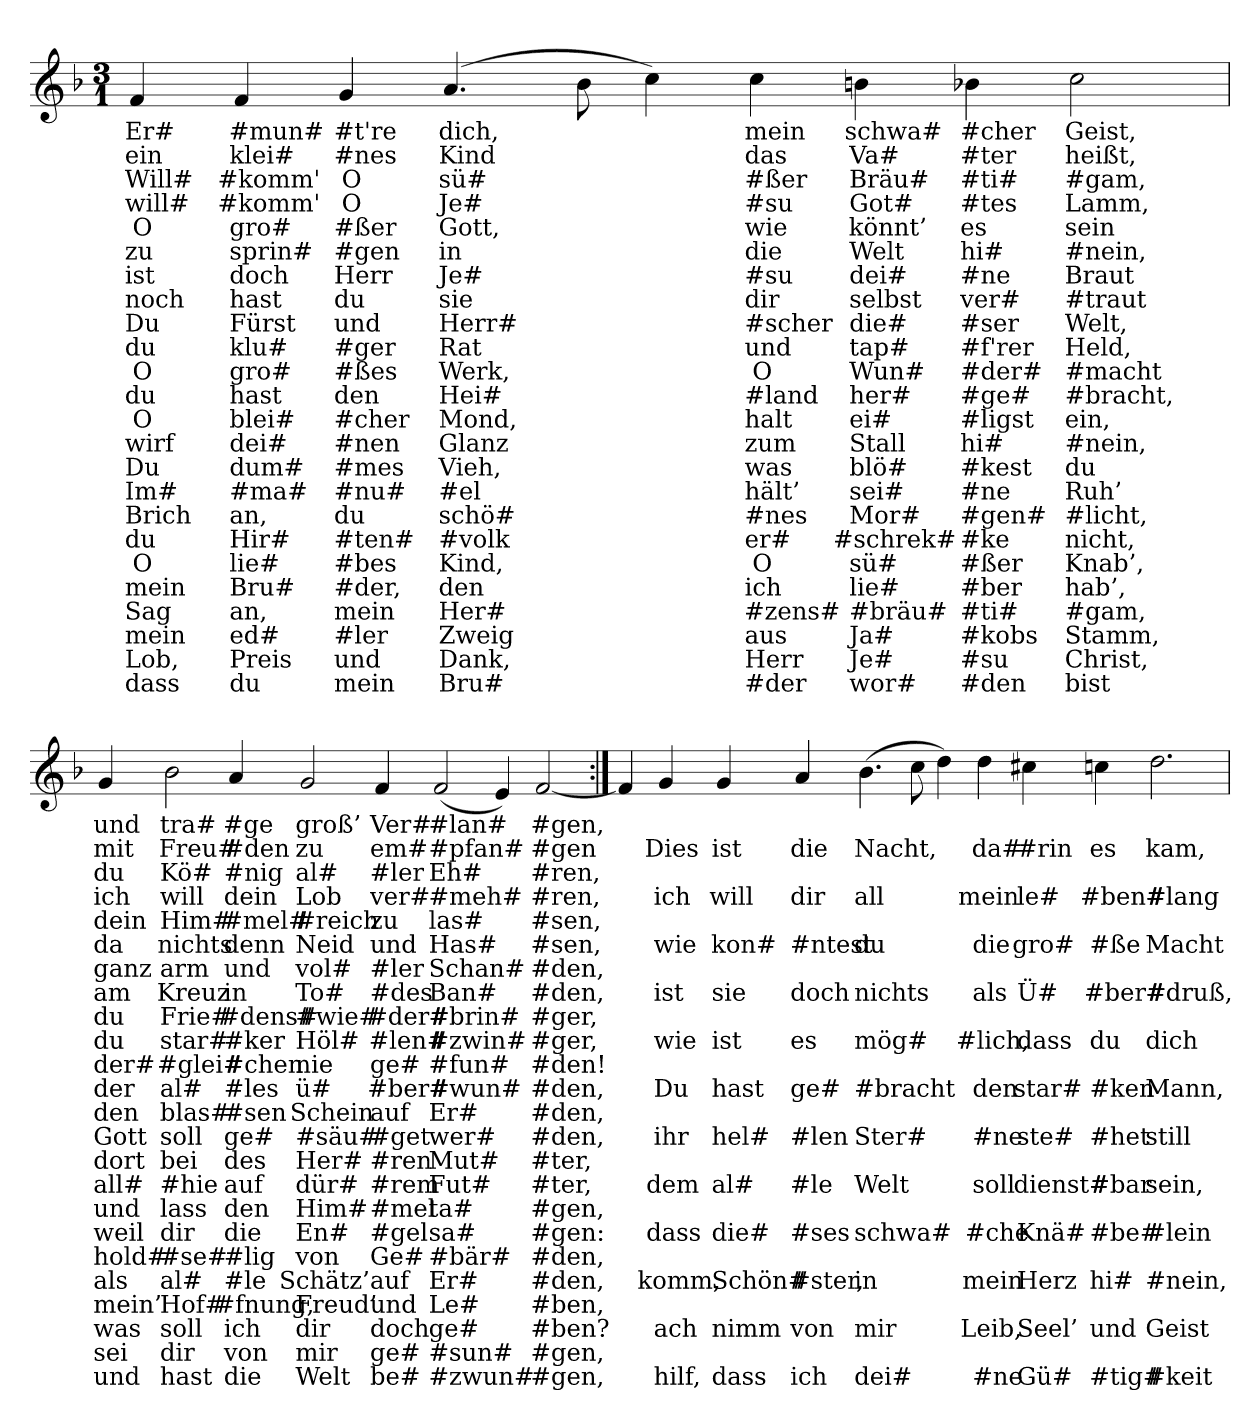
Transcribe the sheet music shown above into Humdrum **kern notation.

**kern	**text	**text	**text	**text	**text	**text	**text	**text	**text	**text	**text	**text	**text	**text	**text	**text	**text	**text	**text	**text	**text	**text	**text	**text
*part1	*part1	*part1	*part1	*part1	*part1	*part1	*part1	*part1	*part1	*part1	*part1	*part1	*part1	*part1	*part1	*part1	*part1	*part1	*part1	*part1	*part1	*part1	*part1	*part1
*staff1	*staff1	*staff1	*staff1	*staff1	*staff1	*staff1	*staff1	*staff1	*staff1	*staff1	*staff1	*staff1	*staff1	*staff1	*staff1	*staff1	*staff1	*staff1	*staff1	*staff1	*staff1	*staff1	*staff1	*staff1
*clefG2	*	*	*	*	*	*	*	*	*	*	*	*	*	*	*	*	*	*	*	*	*	*	*	*
*k[b-]	*	*	*	*	*	*	*	*	*	*	*	*	*	*	*	*	*	*	*	*	*	*	*	*
*M3/1	*	*	*	*	*	*	*	*	*	*	*	*	*	*	*	*	*	*	*	*	*	*	*	*
=	=	=	=	=	=	=	=	=	=	=	=	=	=	=	=	=	=	=	=	=	=	=	=	=
4f	Er#	ein	Will#	will#	O	zu	ist	noch	Du	du	O	du	O	wirf	Du	Im#	Brich	du	O	mein	Sag	mein	Lob,	dass
4f	#mun#	klei#	#komm'	#komm'	gro#	sprin#	doch	hast	Fürst	klu#	gro#	hast	blei#	dei#	dum#	#ma#	an,	Hir#	lie#	Bru#	an,	ed#	Preis	du
4g	#t're	#nes	O	O	#ßer	#gen	Herr	du	und	#ger	#ßes	den	#cher	#nen	#mes	#nu#	du	#ten#	#bes	#der,	mein	#ler	und	mein
(4.a	dich,	Kind	sü#	Je#	Gott,	in	Je#	sie	Herr#	Rat	Werk,	Hei#	Mond,	Glanz	Vieh,	#el	schö#	#volk	Kind,	den	Her#	Zweig	Dank,	Bru#
8b-	.	.	.	.	.	.	.	.	.	.	.	.	.	.	.	.	.	.	.	.	.	.	.	.
4cc)	.	.	.	.	.	.	.	.	.	.	.	.	.	.	.	.	.	.	.	.	.	.	.	.
4cc	mein	das	#ßer	#su	wie	die	#su	dir	#scher	und	O	#land	halt	zum	was	hält’	#nes	er#	O	ich	#zens#	aus	Herr	#der
4bn	schwa#	Va#	Bräu#	Got#	könnt’	Welt	dei#	selbst	die#	tap#	Wun#	her#	ei#	Stall	blö#	sei#	Mor#	#schrek#	sü#	lie#	#bräu#	Ja#	Je#	wor#
4b-X	#cher	#ter	#ti#	#tes	es	hi#	#ne	ver#	#ser	#f'rer	#der#	#ge#	#ligst	hi#	#kest	#ne	#gen#	#ke	#ßer	#ber	#ti#	#kobs	#su	#den
2cc	Geist,	heißt,	#gam,	Lamm,	sein	#nein,	Braut	#traut	Welt,	Held,	#macht	#bracht,	ein,	#nein,	du	Ruh’	#licht,	nicht,	Knab’,	hab’,	#gam,	Stamm,	Christ,	bist
=	=	=	=	=	=	=	=	=	=	=	=	=	=	=	=	=	=	=	=	=	=	=	=	=
4g	und	mit	du	ich	dein	da	ganz	am	du	du	der#	der	den	Gott	dort	all#	und	weil	hold#	als	mein’	was	sei	und
2b-	tra#	Freu#	Kö#	will	Him#	nichts	arm	Kreuz	Frie#	star#	#glei#	al#	blas#	soll	bei	#hie	lass	dir	#se#	al#	Hof#	soll	dir	hast
4a	#ge	#den	#nig	dein	#mel#	denn	und	in	#dens#	#ker	#chen	#les	#sen	ge#	des	auf	den	die	#lig	#le	#fnung,	ich	von	die
2g	groß’	zu	al#	Lob	#reich	Neid	vol#	To#	#wie#	Höl#	nie	ü#	Schein	#säu#	Her#	dür#	Him#	En#	von	Schätz’	Freud’	dir	mir	Welt
4f	Ver#	em#	#ler	ver#	zu	und	#ler	#des	#der#	#len#	ge#	#ber#	auf	#get	#ren	#rem	#mel	#gel	Ge#	auf	und	doch	ge#	be#
(2f	#lan#	#pfan#	Eh#	#meh#	las#	Has#	Schan#	Ban#	#brin#	#zwin#	#fun#	#wun#	Er#	wer#	Mut#	Fut#	ta#	sa#	#bär#	Er#	Le#	ge#	#sun#	#zwun#
4e)	.	.	.	.	.	.	.	.	.	.	.	.	.	.	.	.	.	.	.	.	.	.	.	.
[2f	#gen,	#gen	#ren,	#ren,	#sen,	#sen,	#den,	#den,	#ger,	#ger,	#den!	#den,	#den,	#den,	#ter,	#ter,	#gen,	#gen:	#den,	#den,	#ben,	#ben?	#gen,	#gen,
=:|!	=:|!	=:|!	=:|!	=:|!	=:|!	=:|!	=:|!	=:|!	=:|!	=:|!	=:|!	=:|!	=:|!	=:|!	=:|!	=:|!	=:|!	=:|!	=:|!	=:|!	=:|!	=:|!	=:|!	=:|!
4f]	.	.	.	.	.	.	.	.	.	.	.	.	.	.	.	.	.	.	.	.	.	.	.	.
4g	.	Dies	.	ich	.	wie	.	ist	.	wie	.	Du	.	ihr	.	dem	.	dass	.	komm,	.	ach	.	hilf,
4g	.	ist	.	will	.	kon#	.	sie	.	ist	.	hast	.	hel#	.	al#	.	die#	.	Schön#	.	nimm	.	dass
4a	.	die	.	dir	.	#ntest	.	doch	.	es	.	ge#	.	#len	.	#le	.	#ses	.	#ster,	.	von	.	ich
(4.b-	.	Nacht,	.	all	.	du	.	nichts	.	mög#	.	#bracht	.	Ster#	.	Welt	.	schwa#	.	in	.	mir	.	dei#
8cc	.	.	.	.	.	.	.	.	.	.	.	.	.	.	.	.	.	.	.	.	.	.	.	.
4dd)	.	.	.	.	.	.	.	.	.	.	.	.	.	.	.	.	.	.	.	.	.	.	.	.
4dd	.	da#	.	mein	.	die	.	als	.	#lich,	.	den	.	#ne	.	soll	.	#che	.	mein	.	Leib,	.	#ne
4cc#X	.	#rin	.	le#	.	gro#	.	Ü#	.	dass	.	star#	.	ste#	.	dienst#	.	Knä#	.	Herz	.	Seel’	.	Gü#
4ccn	.	es	.	#ben#	.	#ße	.	#ber#	.	du	.	#ken	.	#het	.	#bar	.	#be#	.	hi#	.	und	.	#tig#
2.dd	.	kam,	.	#lang	.	Macht	.	#druß,	.	dich	.	Mann,	.	still	.	sein,	.	#lein	.	#nein,	.	Geist	.	#keit
=	=	=	=	=	=	=	=	=	=	=	=	=	=	=	=	=	=	=	=	=	=	=	=	=
*-	*-	*-	*-	*-	*-	*-	*-	*-	*-	*-	*-	*-	*-	*-	*-	*-	*-	*-	*-	*-	*-	*-	*-	*-
